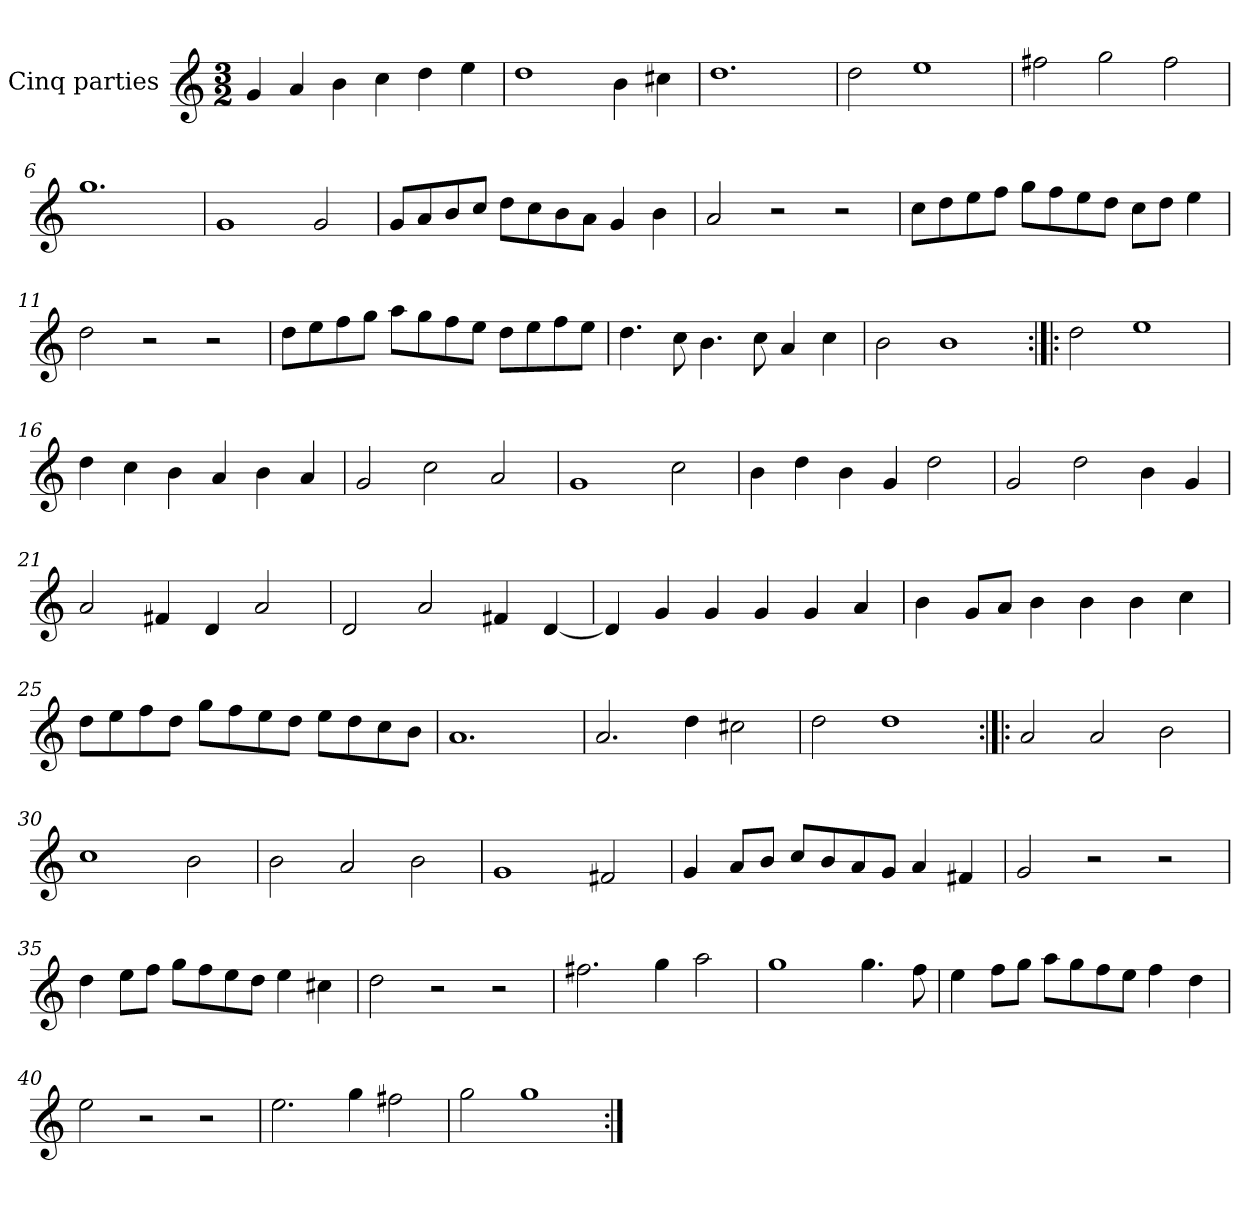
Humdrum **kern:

**kern
*part1
*staff1
*I"Cinq parties
*clefG2
*k[]
*M3/2
*MM180
=1
4g/
4a/
4b\
4cc\
4dd\
4ee\
=2
1dd
4b\
4cc#X\
=3
1.dd
=4
2dd\
1ee
=5
2ff#X\
2gg\
2ff#\
=6
1.gg
=7
1g
2g/
=8
8g/L
8a/
8b/
8cc/J
8dd\L
8cc\
8b\
8a\J
4g/
4b\
=9
2a/
2r
2r
=10
8cc\L
8dd\
8ee\
8ff\J
8gg\L
8ff\
8ee\
8dd\J
8cc\L
8dd\J
4ee\
=11
2dd\
2r
2r
=12
8dd\L
8ee\
8ff\
8gg\J
8aa\L
8gg\
8ff\
8ee\J
8dd\L
8ee\
8ff\
8ee\J
=13
4.dd\
8cc\
4.b\
8cc\
4a/
4cc\
=14
2b\
1b
=15:|!|:
2dd\
1ee
=16
4dd\
4cc\
4b\
4a/
4b\
4a/
=17
2g/
2cc\
2a/
=18
1g
2cc\
=19
4b\
4dd\
4b\
4g/
2dd\
=20
2g/
2dd\
4b\
4g/
=21
2a/
4f#X/
4d/
2a/
=22
2d/
2a/
4f#X/
[4d/
=23
4d/]
4g/
4g/
4g/
4g/
4a/
=24
4b\
8g/L
8a/J
4b\
4b\
4b\
4cc\
=25
8dd\L
8ee\
8ff\
8dd\J
8gg\L
8ff\
8ee\
8dd\J
8ee\L
8dd\
8cc\
8b\J
=26
1.a
=27
2.a/
4dd\
2cc#X\
=28
2dd\
1dd
=29:|!|:
2a/
2a/
2b\
=30
1cc
2b\
=31
2b\
2a/
2b\
=32
1g
2f#X/
=33
4g/
8a/L
8b/J
8cc/L
8b/
8a/
8g/J
4a/
4f#X/
=34
2g/
2r
2r
=35
4dd\
8ee\L
8ff\J
8gg\L
8ff\
8ee\
8dd\J
4ee\
4cc#X\
=36
2dd\
2r
2r
=37
2.ff#X\
4gg\
2aa\
=38
1gg
4.gg\
8ff\
=39
4ee\
8ff\L
8gg\J
8aa\L
8gg\
8ff\
8ee\J
4ff\
4dd\
=40
2ee\
2r
2r
=41
2.ee\
4gg\
2ff#X\
=42
2gg\
1gg
=:|!
*-
